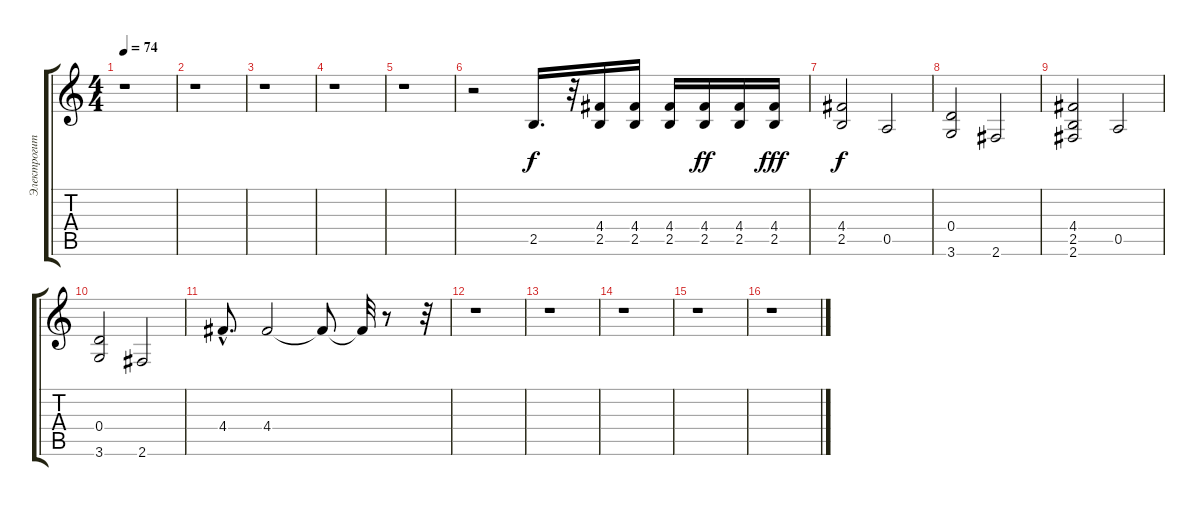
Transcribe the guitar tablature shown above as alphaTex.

\track ("Электрогитара." "Электрогит") {instrument distortionguitar}
\staff {score tabs}
\tuning (E4 B3 G3 D3 A2 E2) {hide}
\ts (4 4)
\tempo 74
\clef g2
\ks c
r.1{dy f} |
r.1 |
r.1 |
r.1 |
r.1 |
r.2 2.5.16{d} r.32 (4.4 2.5).16 (4.4 2.5).16 (4.4 2.5).16 (4.4 2.5).16{dy ff} (4.4 2.5).16 (4.4 2.5).16{dy fff} |
(4.4 2.5).2{dy f} 0.5.2 |
(0.4 3.6).2 2.6.2 |
(4.4 2.5 2.6).2 0.5.2 |
(0.4 3.6).2 2.6.2 |
4.4{hac}.8{d} 4.4.2 4.4{t}.8 4.4{t}.32 r.8 r.32 |
r.1 |
r.1 |
r.1 |
r.1 |
r.1
